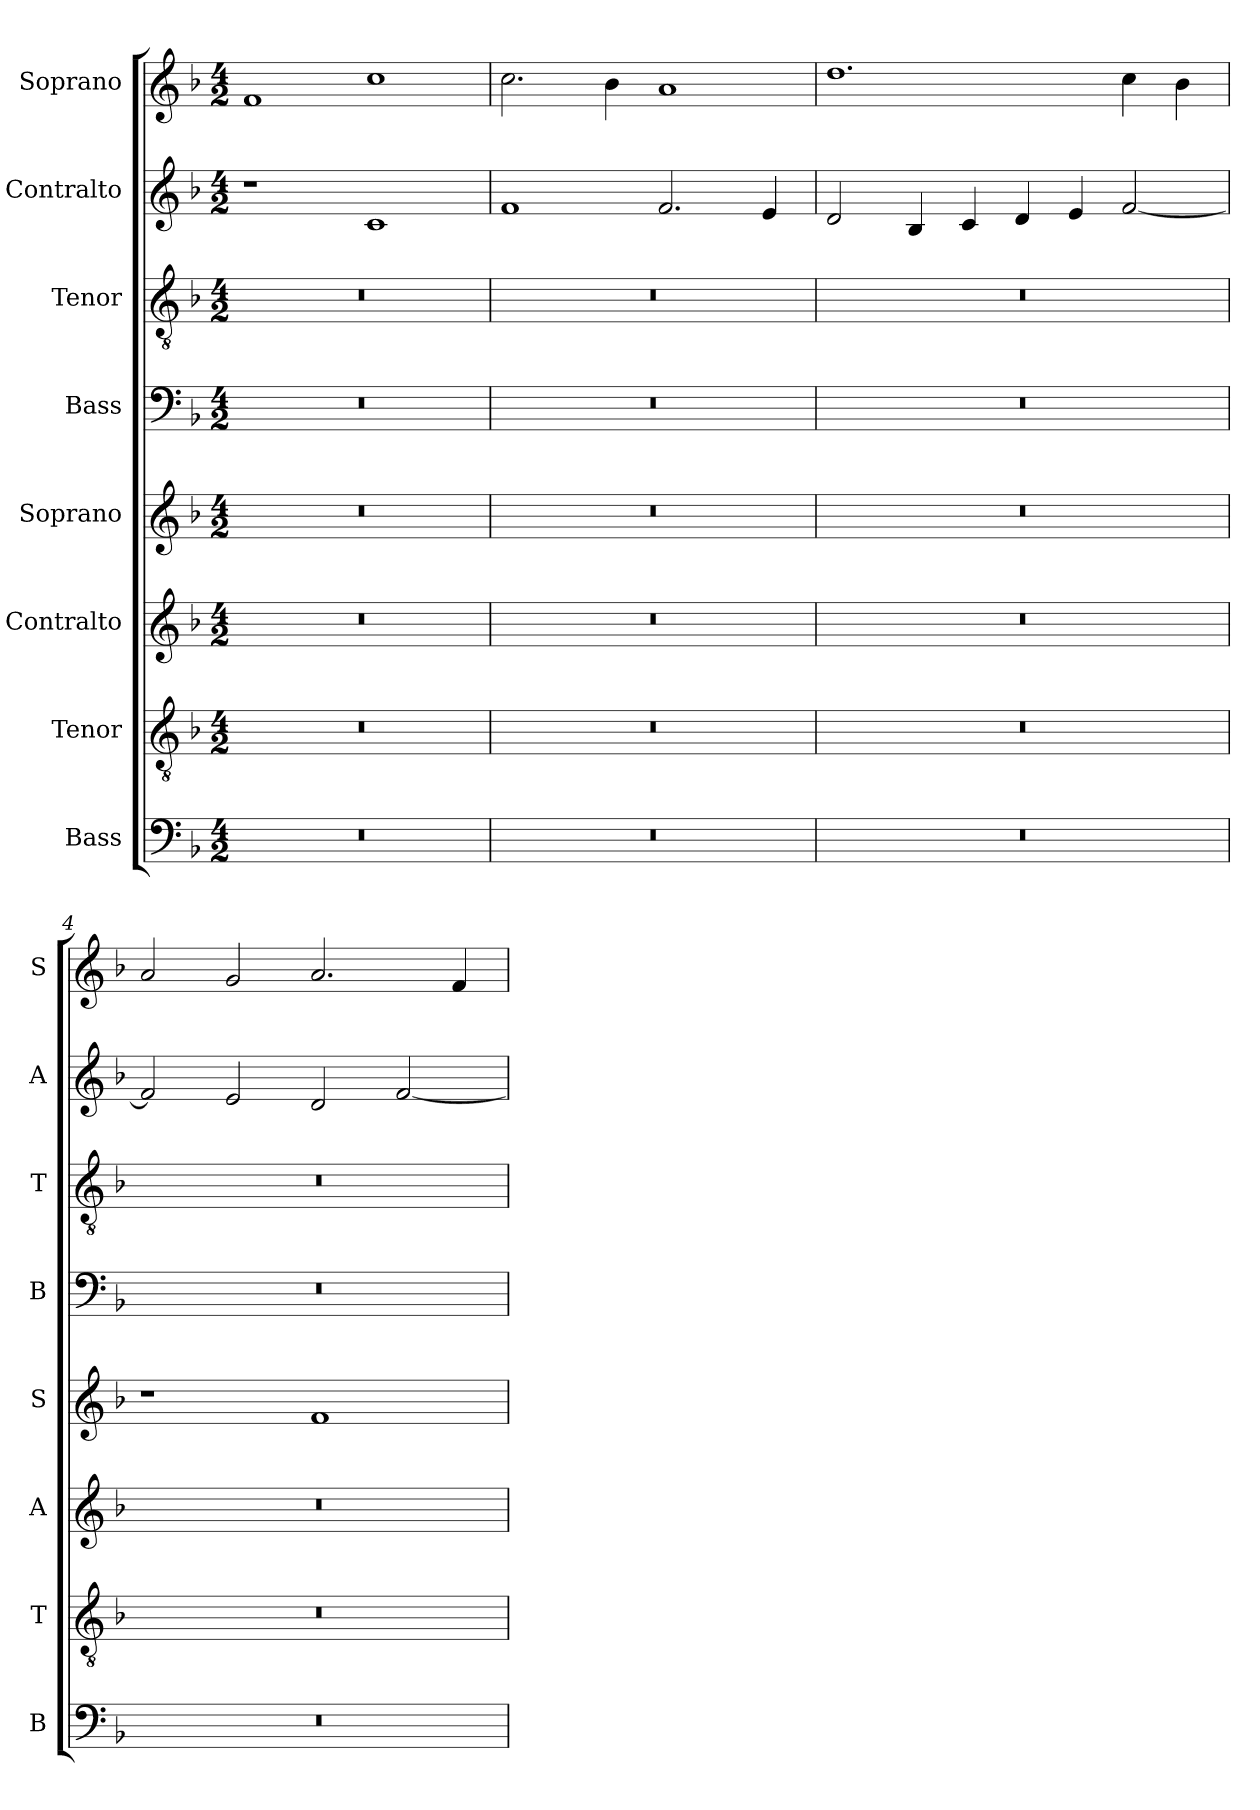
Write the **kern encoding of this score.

**kern	**kern	**kern	**kern	**kern	**kern	**kern	**kern
*part8	*part7	*part6	*part5	*part4	*part3	*part2	*part1
*staff8	*staff7	*staff6	*staff5	*staff4	*staff3	*staff2	*staff1
*I"Bass	*I"Tenor	*I"Contralto	*I"Soprano	*I"Bass	*I"Tenor	*I"Contralto	*I"Soprano
*I'B	*I'T	*I'A	*I'S	*I'B	*I'T	*I'A	*I'S
*clefF4	*clefGv2	*clefG2	*clefG2	*clefF4	*clefGv2	*clefG2	*clefG2
*k[b-]	*k[b-]	*k[b-]	*k[b-]	*k[b-]	*k[b-]	*k[b-]	*k[b-]
*F:ion	*F:ion	*F:ion	*F:ion	*F:ion	*F:ion	*F:ion	*F:ion
*M4/2	*M4/2	*M4/2	*M4/2	*M4/2	*M4/2	*M4/2	*M4/2
=1	=1	=1	=1	=1	=1	=1	=1
0r	0r	0r	0r	0r	0r	1r	1f
.	.	.	.	.	.	1c	1cc
=2	=2	=2	=2	=2	=2	=2	=2
0r	0r	0r	0r	0r	0r	1f	2.cc
.	.	.	.	.	.	.	4b-
.	.	.	.	.	.	2.f	1a
.	.	.	.	.	.	4e	.
=3	=3	=3	=3	=3	=3	=3	=3
0r	0r	0r	0r	0r	0r	2d	1.dd
.	.	.	.	.	.	4B-	.
.	.	.	.	.	.	4c	.
.	.	.	.	.	.	4d	.
.	.	.	.	.	.	4e	.
.	.	.	.	.	.	[2f	4cc
.	.	.	.	.	.	.	4b-
=4	=4	=4	=4	=4	=4	=4	=4
0r	0r	0r	1r	0r	0r	2f]	2a
.	.	.	.	.	.	2e	2g
.	.	.	1f	.	.	2d	2.a
.	.	.	.	.	.	[2f	.
.	.	.	.	.	.	.	4f
=	=	=	=	=	=	=	=
*-	*-	*-	*-	*-	*-	*-	*-
